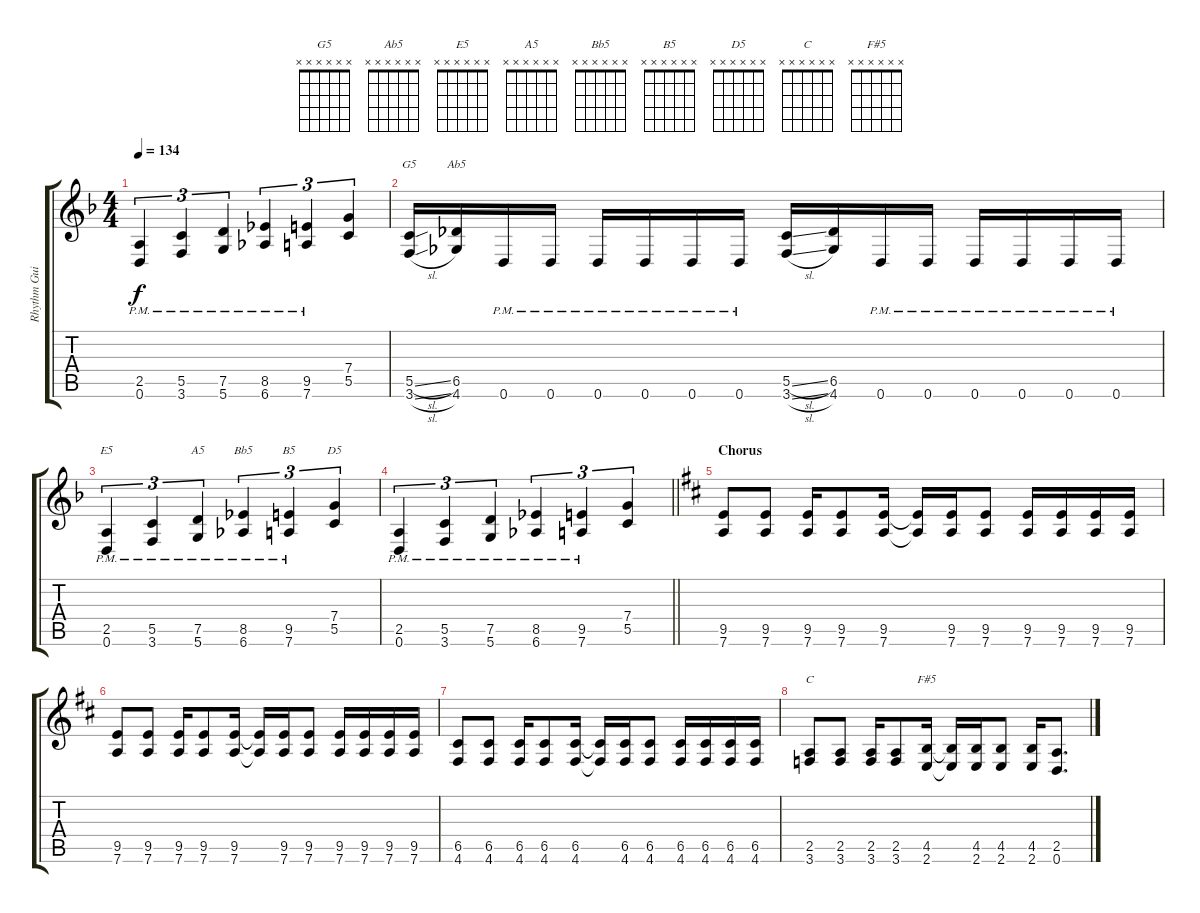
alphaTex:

\track ("Rhythm Guitar 2" "Rhythm Gui") {instrument distortionguitar}
\staff {score tabs}
\tuning (D4 A3 F3 C3 G2 D2) {hide}
\chord ("G5" x x x x x x)
\chord ("Ab5" x x x x x x)
\chord ("E5" x x x x x x)
\chord ("A5" x x x x x x)
\chord ("Bb5" x x x x x x)
\chord ("B5" x x x x x x)
\chord ("D5" x x x x x x)
\chord ("C" x x x x x x)
\chord ("F#5" x x x x x x)
\ts (4 4)
\tempo 134
\clef g2
\ks dminor
(2.5{pm} 0.6{pm}).4{tu (3 2) dy f} (5.5{pm} 3.6{pm}).4{tu (3 2)} (7.5{pm} 5.6{pm}).4{tu (3 2)} (8.5{pm} 6.6{pm}).4{tu (3 2)} (9.5{pm} 7.6{pm}).4{tu (3 2)} (7.4 5.5).4{tu (3 2)} |
(5.5{sl} 3.6{sl}).16{ch "G5"} (6.5 4.6).16{ch "Ab5"} 0.6{pm}.16 0.6{pm}.16 0.6{pm}.16 0.6{pm}.16 0.6{pm}.16 0.6{pm}.16 (5.5{sl} 3.6{sl}).16 (6.5 4.6).16 0.6{pm}.16 0.6{pm}.16 0.6{pm}.16 0.6{pm}.16 0.6{pm}.16 0.6{pm}.16 |
(2.5{pm} 0.6{pm}).4{tu (3 2) ch "E5"} (5.5{pm} 3.6{pm}).4{tu (3 2)} (7.5{pm} 5.6{pm}).4{tu (3 2) ch "A5"} (8.5{pm} 6.6{pm}).4{tu (3 2) ch "Bb5"} (9.5{pm} 7.6{pm}).4{tu (3 2) ch "B5"} (7.4 5.5).4{tu (3 2) ch "D5"} |
\barLineRight lightlight
(2.5{pm} 0.6{pm}).4{tu (3 2)} (5.5{pm} 3.6{pm}).4{tu (3 2)} (7.5{pm} 5.6{pm}).4{tu (3 2)} (8.5{pm} 6.6{pm}).4{tu (3 2)} (9.5{pm} 7.6{pm}).4{tu (3 2)} (7.4 5.5).4{tu (3 2)} |
\section ("" "Chorus")
\ks bminor
(9.5 7.6).8 (9.5 7.6).8 (9.5 7.6).16 (9.5 7.6).8 (9.5 7.6).16 (9.5{t} 7.6{t}).16 (9.5 7.6).16 (9.5 7.6).8 (9.5 7.6).16 (9.5 7.6).16 (9.5 7.6).16 (9.5 7.6).16 |
(9.5 7.6).8 (9.5 7.6).8 (9.5 7.6).16 (9.5 7.6).8 (9.5 7.6).16 (9.5{t} 7.6{t}).16 (9.5 7.6).16 (9.5 7.6).8 (9.5 7.6).16 (9.5 7.6).16 (9.5 7.6).16 (9.5 7.6).16 |
(6.5 4.6).8 (6.5 4.6).8 (6.5 4.6).16 (6.5 4.6).8 (6.5 4.6).16 (6.5{t} 4.6{t}).16 (6.5 4.6).16 (6.5 4.6).8 (6.5 4.6).16 (6.5 4.6).16 (6.5 4.6).16 (6.5 4.6).16 |
(2.5 3.6).8{ch "C"} (2.5 3.6).8 (2.5 3.6).16 (2.5 3.6).8 (4.5 2.6).16{ch "F#5"} (4.5{t} 2.6{t}).16 (4.5 2.6).16 (4.5 2.6).8 (4.5 2.6).16 (2.5 0.6).8{d}
